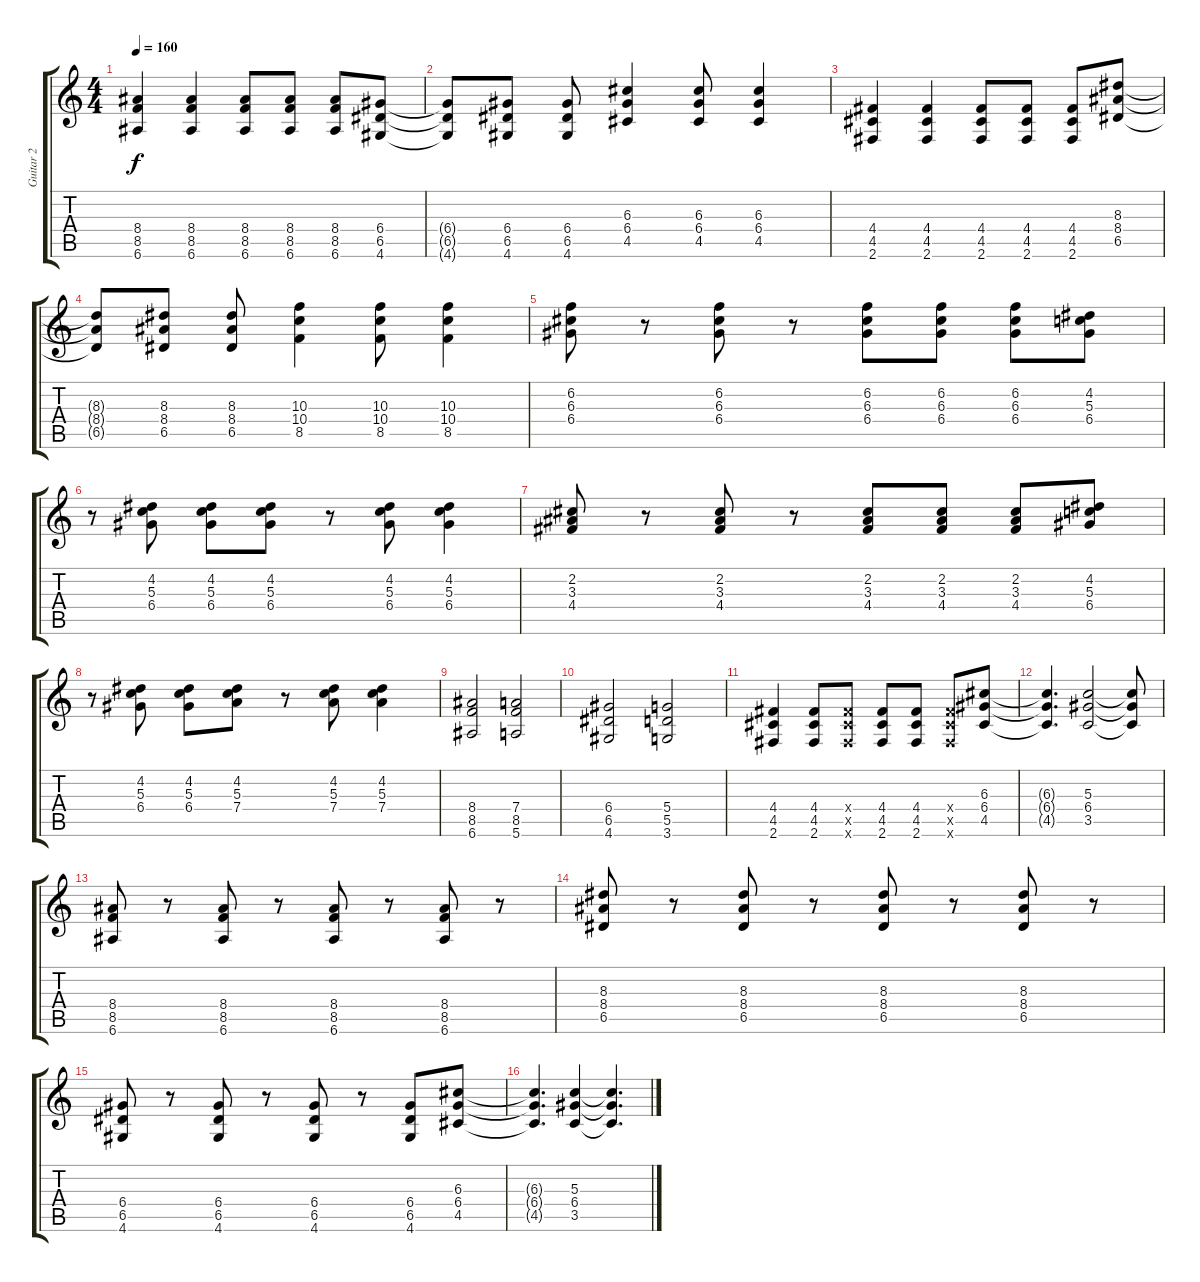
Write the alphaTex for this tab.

\track ("Guitar 2" "Guitar 2") {instrument distortionguitar}
\staff {score tabs}
\tuning (E4 B3 G3 D3 A2 E2) {hide}
\ts (4 4)
\tempo 160
\clef g2
\ks c
(8.4 8.5 6.6).4{dy f} (8.4 8.5 6.6).4 (8.4 8.5 6.6).8 (8.4 8.5 6.6).8 (8.4 8.5 6.6).8 (6.4 6.5 4.6).8 |
(6.4{t} 6.5{t} 4.6{t}).8 (6.4 6.5 4.6).8 (6.4 6.5 4.6).8 (6.3 6.4 4.5).4 (6.3 6.4 4.5).8 (6.3 6.4 4.5).4 |
(4.4 4.5 2.6).4 (4.4 4.5 2.6).4 (4.4 4.5 2.6).8 (4.4 4.5 2.6).8 (4.4 4.5 2.6).8 (8.3 8.4 6.5).8 |
(8.3{t} 8.4{t} 6.5{t}).8 (8.3 8.4 6.5).8 (8.3 8.4 6.5).8 (10.3 10.4 8.5).4 (10.3 10.4 8.5).8 (10.3 10.4 8.5).4 |
(6.2 6.3 6.4).8 r.8 (6.2 6.3 6.4).8 r.8 (6.2 6.3 6.4).8 (6.2 6.3 6.4).8 (6.2 6.3 6.4).8 (4.2 5.3 6.4).8 |
r.8 (4.2 5.3 6.4).8 (4.2 5.3 6.4).8 (4.2 5.3 6.4).8 r.8 (4.2 5.3 6.4).8 (4.2 5.3 6.4).4 |
(2.2 3.3 4.4).8 r.8 (2.2 3.3 4.4).8 r.8 (2.2 3.3 4.4).8 (2.2 3.3 4.4).8 (2.2 3.3 4.4).8 (4.2 5.3 6.4).8 |
r.8 (4.2 5.3 6.4).8 (4.2 5.3 6.4).8 (4.2 5.3 7.4).8 r.8 (4.2 5.3 7.4).8 (4.2 5.3 7.4).4 |
(8.4 8.5 6.6).2 (7.4 8.5 5.6).2 |
(6.4 6.5 4.6).2 (5.4 5.5 3.6).2 |
(4.4 4.5 2.6).4 (4.4 4.5 2.6).8 (4.4{x} 4.5{x} 2.6{x}).8 (4.4 4.5 2.6).8 (4.4 4.5 2.6).8 (4.4{x} 4.5{x} 2.6{x}).8 (6.3 6.4 4.5).8 |
(6.3{t} 6.4{t} 4.5{t}).4{d} (5.3 6.4 3.5).2 (5.3{t} 6.4{t} 3.5{t}).8 |
(8.4 8.5 6.6).8 r.8 (8.4 8.5 6.6).8 r.8 (8.4 8.5 6.6).8 r.8 (8.4 8.5 6.6).8 r.8 |
(8.3 8.4 6.5).8 r.8 (8.3 8.4 6.5).8 r.8 (8.3 8.4 6.5).8 r.8 (8.3 8.4 6.5).8 r.8 |
(6.4 6.5 4.6).8 r.8 (6.4 6.5 4.6).8 r.8 (6.4 6.5 4.6).8 r.8 (6.4 6.5 4.6).8 (6.3 6.4 4.5).8 |
(6.3{t} 6.4{t} 4.5{t}).4{d} (5.3 6.4 3.5).4 (5.3{t} 6.4{t} 3.5{t}).4{d}
